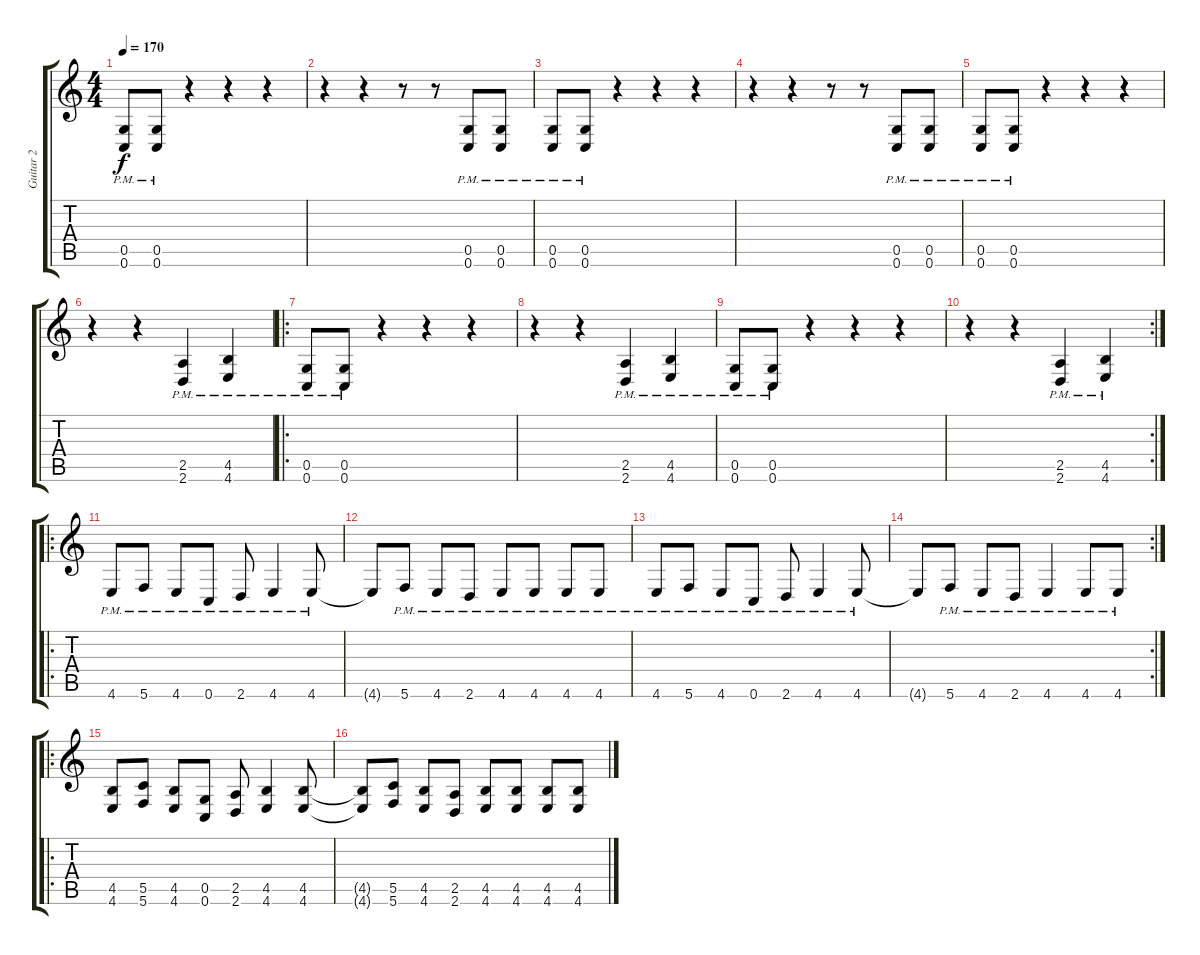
\track ("Guitar 2" "Guitar 2") {instrument distortionguitar}
\staff {score tabs}
\tuning (D4 A3 F3 C3 G2 C2) {hide}
\ts (4 4)
\tempo 170
\clef g2
\ks c
(0.5{pm} 0.6{pm}).8{dy f} (0.5{pm} 0.6{pm}).8 r.4 r.4 r.4 |
r.4 r.4 r.8 r.8 (0.5{pm} 0.6{pm}).8 (0.5{pm} 0.6{pm}).8 |
(0.5{pm} 0.6{pm}).8 (0.5{pm} 0.6{pm}).8 r.4 r.4 r.4 |
r.4 r.4 r.8 r.8 (0.5{pm} 0.6{pm}).8 (0.5{pm} 0.6{pm}).8 |
(0.5{pm} 0.6{pm}).8 (0.5{pm} 0.6{pm}).8 r.4 r.4 r.4 |
r.4 r.4 (2.5{pm} 2.6{pm}).4 (4.5{pm} 4.6{pm}).4 |
\ro
(0.5{pm} 0.6{pm}).8 (0.5{pm} 0.6{pm}).8 r.4 r.4 r.4 |
r.4 r.4 (2.5{pm} 2.6{pm}).4 (4.5{pm} 4.6{pm}).4 |
(0.5{pm} 0.6{pm}).8 (0.5{pm} 0.6{pm}).8 r.4 r.4 r.4 |
\rc 2
r.4 r.4 (2.5{pm} 2.6{pm}).4 (4.5{pm} 4.6{pm}).4 |
\ro
4.6{pm}.8 5.6{pm}.8 4.6{pm}.8 0.6{pm}.8 2.6{pm}.8 4.6{pm}.4 4.6{pm}.8 |
4.6{t}.8 5.6{pm}.8 4.6{pm}.8 2.6{pm}.8 4.6{pm}.8 4.6{pm}.8 4.6{pm}.8 4.6{pm}.8 |
4.6{pm}.8 5.6{pm}.8 4.6{pm}.8 0.6{pm}.8 2.6{pm}.8 4.6{pm}.4 4.6{pm}.8 |
\rc 2
4.6{t}.8 5.6{pm}.8 4.6{pm}.8 2.6{pm}.8 4.6{pm}.4 4.6{pm}.8 4.6{pm}.8 |
\ro
(4.5 4.6).8 (5.5 5.6).8 (4.5 4.6).8 (0.5 0.6).8 (2.5 2.6).8 (4.5 4.6).4 (4.5 4.6).8 |
(4.5{t} 4.6{t}).8 (5.5 5.6).8 (4.5 4.6).8 (2.5 2.6).8 (4.5 4.6).8 (4.5 4.6).8 (4.5 4.6).8 (4.5 4.6).8
